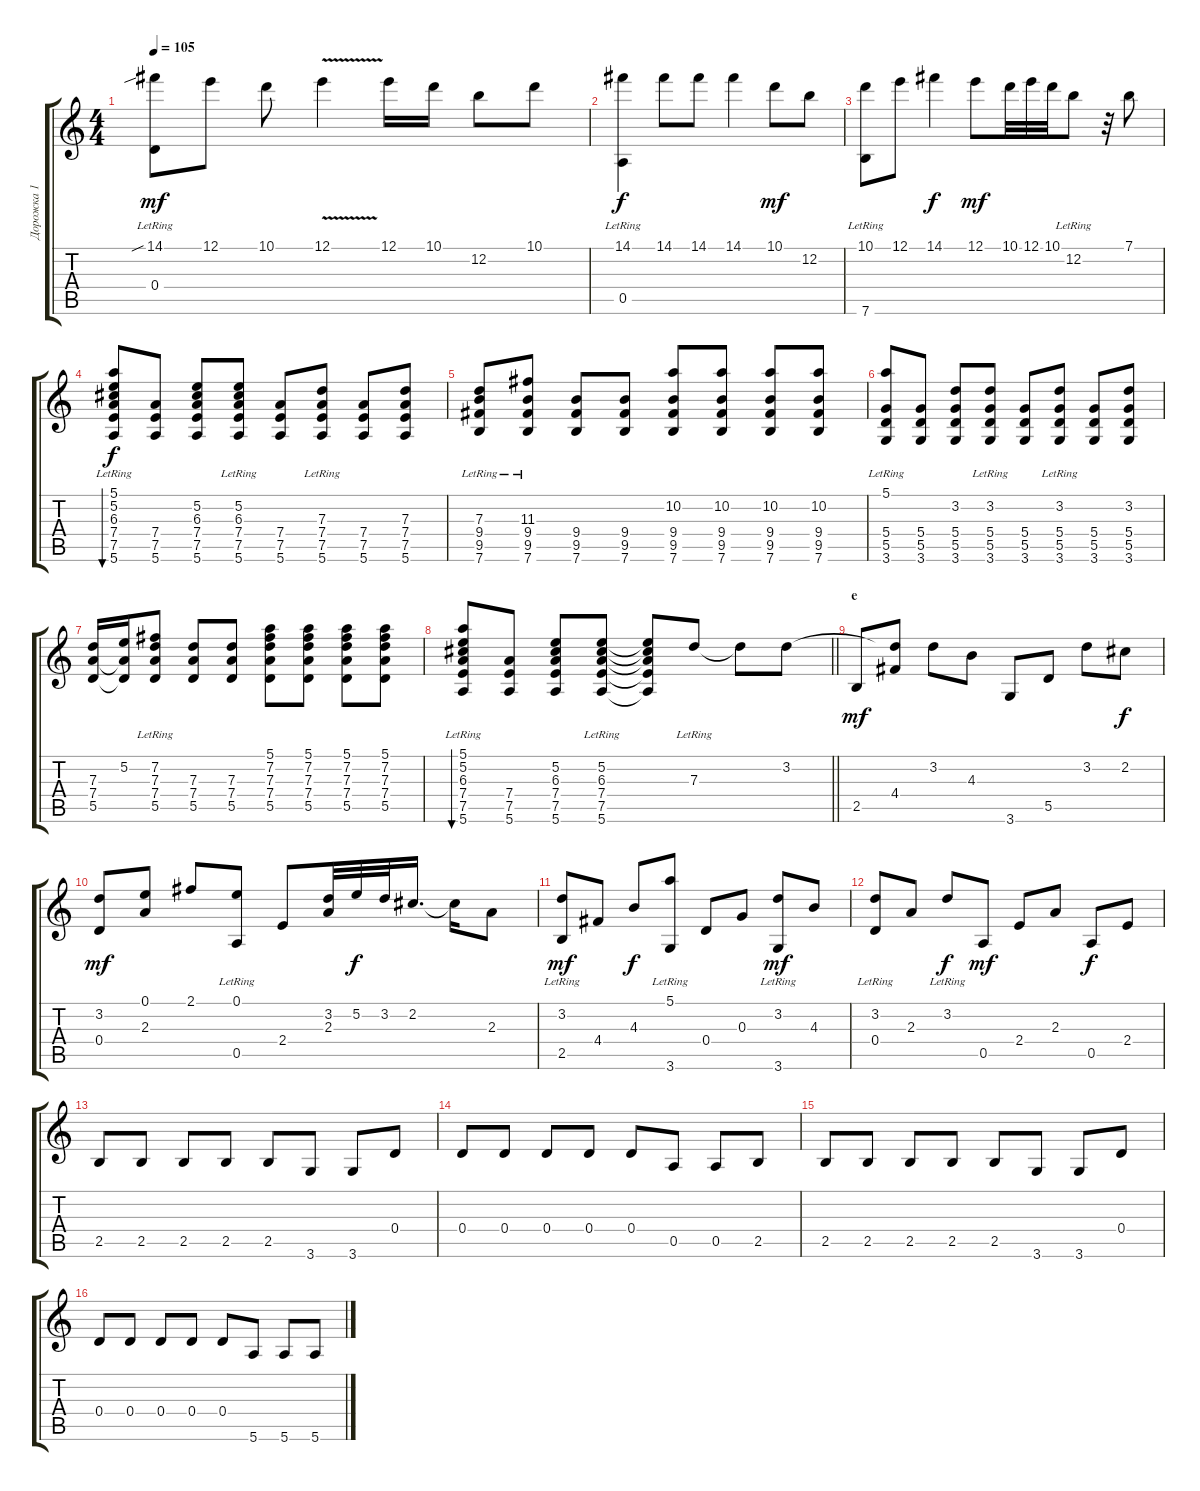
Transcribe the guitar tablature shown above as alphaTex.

\track ("Дорожка 1" "Дорожка 1") {instrument acousticguitarsteel}
\staff {score tabs}
\tuning (E4 B3 G3 D3 A2 E2) {hide}
\ts (4 4)
\tempo 105
\clef g2
\ks c
(14.1{sib} 0.4{lr}).8{dy mf} 12.1.8 10.1.8 12.1{v}.4 12.1.16 10.1.16 12.2.8 10.1.8 |
(14.1 0.5{lr}).4{dy f} 14.1.8 14.1.8 14.1.4 10.1.8{dy mf} 12.2.8 |
(10.1 7.6{lr}).8 12.1.8 14.1.4{dy f} 12.1.8{dy mf} 10.1.32 12.1.32 10.1.32 12.2{lr}.8 r.32 7.1.8 |
(5.1{lr} 5.2 6.3 7.4 7.5 5.6).8{bu 60 dy f} (7.4 7.5 5.6).8 (5.2 6.3 7.4 7.5 5.6).8 (5.2{lr} 6.3 7.4 7.5 5.6).8 (7.4 7.5 5.6).8 (7.3{lr} 7.4 7.5 5.6).8 (7.4 7.5 5.6).8 (7.3 7.4 7.5 5.6).8 |
(7.3{lr} 9.4 9.5 7.6).8 (11.3{lr} 9.4 9.5 7.6).8 (9.4 9.5 7.6).8 (9.4 9.5 7.6).8 (10.2 9.4 9.5 7.6).8 (10.2 9.4 9.5 7.6).8 (10.2 9.4 9.5 7.6).8 (10.2 9.4 9.5 7.6).8 |
(5.1{lr} 5.4 5.5 3.6).8 (5.4 5.5 3.6).8 (3.2 5.4 5.5 3.6).8 (3.2{lr} 5.4 5.5 3.6).8 (5.4 5.5 3.6).8 (3.2{lr} 5.4 5.5 3.6).8 (5.4 5.5 3.6).8 (3.2 5.4 5.5 3.6).8 |
(7.3 7.4 5.5).16 (5.2 7.4{t} 5.5{t}).16 (7.2{lr} 7.3 7.4 5.5).8 (7.3 7.4 5.5).8 (7.3 7.4 5.5).8 (5.1 7.2 7.3 7.4 5.5).8 (5.1 7.2 7.3 7.4 5.5).8 (5.1 7.2 7.3 7.4 5.5).8 (5.1 7.2 7.3 7.4 5.5).8 |
\barLineRight lightlight
(5.1{lr} 5.2 6.3 7.4 7.5 5.6).8{bu 60} (7.4 7.5 5.6).8 (5.2 6.3 7.4 7.5 5.6).8 (5.2{lr} 6.3 7.4 7.5 5.6).8 (5.2{t} 6.3{t} 7.4{t} 7.5{t} 5.6{t}).8 7.3{lr}.8 7.3{t}.8 3.2.8 |
\section ("" "e")
2.5.8{dy mf} (3.2{t} 4.4).8 3.2.8 4.3.8 3.6.8 5.5.8 3.2.8 2.2.8{dy f} |
(3.2 0.4).8{dy mf} (0.1 2.3).8 2.1.8 (0.1{lr} 0.5).8 2.4.8 (3.2 2.3).32 5.2.32{dy f} 3.2.32 2.2.16{d} 2.2{t}.16 2.3.8 |
(3.2{lr} 2.5).8{dy mf} 4.4.8 4.3.8{dy f} (5.1{lr} 3.6).8 0.4.8 0.3.8 (3.2{lr} 3.6).8{dy mf} 4.3.8 |
(3.2{lr} 0.4).8 2.3.8 3.2{lr}.8{dy f} 0.5.8{dy mf} 2.4.8 2.3.8 0.5.8{dy f} 2.4.8 |
2.5.8 2.5.8 2.5.8 2.5.8 2.5.8 3.6.8 3.6.8 0.4.8 |
0.4.8 0.4.8 0.4.8 0.4.8 0.4.8 0.5.8 0.5.8 2.5.8 |
2.5.8 2.5.8 2.5.8 2.5.8 2.5.8 3.6.8 3.6.8 0.4.8 |
0.4.8 0.4.8 0.4.8 0.4.8 0.4.8 5.6.8 5.6.8 5.6.8
